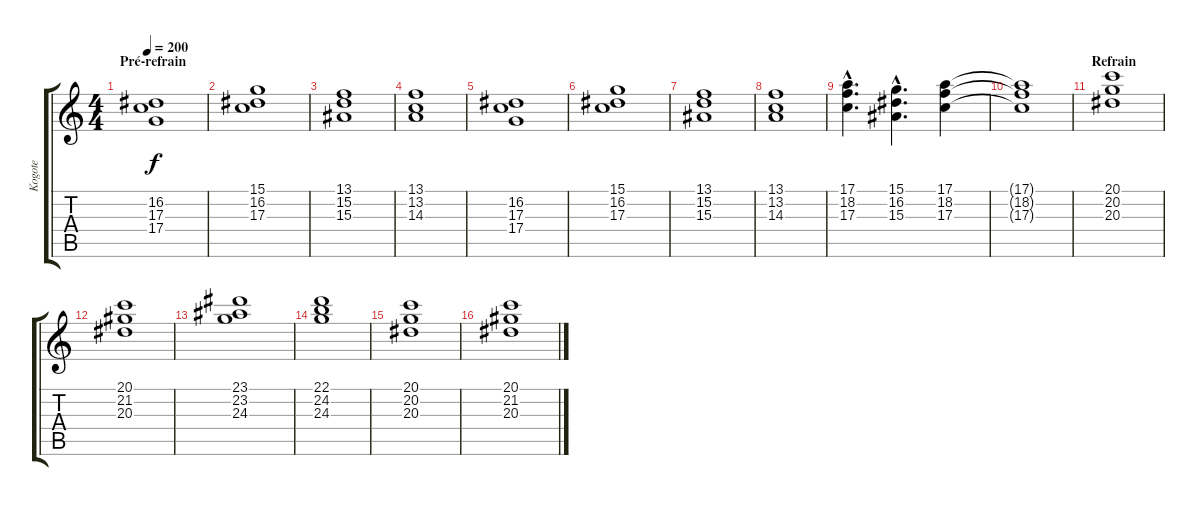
\track ("Kogote" "Kogote") {instrument drawbarorgan}
\staff {score tabs}
\tuning (E4 B3 G3 D3 A2 E2) {hide}
\ts (4 4)
\section ("" "Pré-refrain")
\tempo 200
\clef g2
\ks c
(16.2 17.3 17.4).1{dy f} |
(15.1 16.2 17.3).1 |
(13.1 15.2 15.3).1 |
(13.1 13.2 14.3).1 |
(16.2 17.3 17.4).1 |
(15.1 16.2 17.3).1 |
(13.1 15.2 15.3).1 |
(13.1 13.2 14.3).1 |
(17.1{hac} 18.2{hac} 17.3{hac}).4{d} (15.1{hac} 16.2{hac} 15.3{hac}).4{d} (17.1 18.2 17.3).4 |
(17.1{t} 18.2{t} 17.3{t}).1 |
\section ("" "Refrain")
(20.1 20.2 20.3).1 |
(20.1 21.2 20.3).1 |
(23.1 23.2 24.3).1 |
(22.1 24.2 24.3).1 |
(20.1 20.2 20.3).1 |
(20.1 21.2 20.3).1
